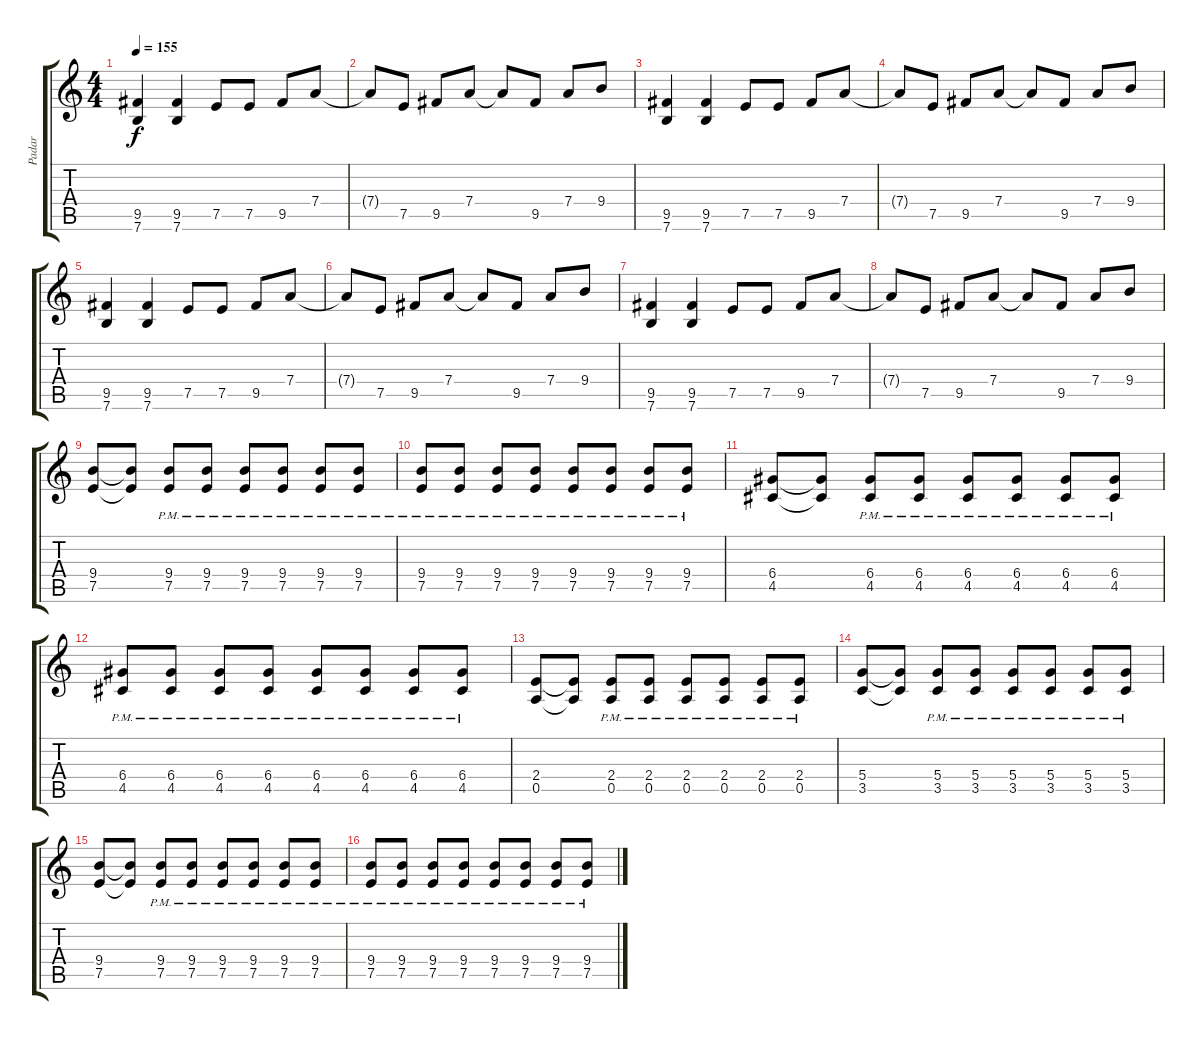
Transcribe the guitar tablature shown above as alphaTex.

\track ("Padar" "Padar") {instrument distortionguitar}
\staff {score tabs}
\tuning (E4 B3 G3 D3 A2 E2) {hide}
\ts (4 4)
\tempo 155
\clef g2
\ks c
(9.5 7.6).4{dy f instrument distortionguitar} (9.5 7.6).4 7.5.8 7.5.8 9.5.8 7.4.8 |
7.4{t}.8 7.5.8 9.5.8 7.4.8 7.4{t}.8 9.5.8 7.4.8 9.4.8 |
(9.5 7.6).4 (9.5 7.6).4 7.5.8 7.5.8 9.5.8 7.4.8 |
7.4{t}.8 7.5.8 9.5.8 7.4.8 7.4{t}.8 9.5.8 7.4.8 9.4.8 |
(9.5 7.6).4 (9.5 7.6).4 7.5.8 7.5.8 9.5.8 7.4.8 |
7.4{t}.8 7.5.8 9.5.8 7.4.8 7.4{t}.8 9.5.8 7.4.8 9.4.8 |
(9.5 7.6).4 (9.5 7.6).4 7.5.8 7.5.8 9.5.8 7.4.8 |
7.4{t}.8 7.5.8 9.5.8 7.4.8 7.4{t}.8 9.5.8 7.4.8 9.4.8 |
(9.4 7.5).8 (9.4{t} 7.5{t}).8 (9.4{pm} 7.5{pm}).8 (9.4{pm} 7.5{pm}).8 (9.4{pm} 7.5{pm}).8 (9.4{pm} 7.5{pm}).8 (9.4{pm} 7.5{pm}).8 (9.4{pm} 7.5{pm}).8 |
(9.4{pm} 7.5{pm}).8 (9.4{pm} 7.5{pm}).8 (9.4{pm} 7.5{pm}).8 (9.4{pm} 7.5{pm}).8 (9.4{pm} 7.5{pm}).8 (9.4{pm} 7.5{pm}).8 (9.4{pm} 7.5{pm}).8 (9.4{pm} 7.5{pm}).8 |
(6.4 4.5).8 (6.4{t} 4.5{t}).8 (6.4{pm} 4.5{pm}).8 (6.4{pm} 4.5{pm}).8 (6.4{pm} 4.5{pm}).8 (6.4{pm} 4.5{pm}).8 (6.4{pm} 4.5{pm}).8 (6.4{pm} 4.5{pm}).8 |
(6.4{pm} 4.5{pm}).8 (6.4{pm} 4.5{pm}).8 (6.4{pm} 4.5{pm}).8 (6.4{pm} 4.5{pm}).8 (6.4{pm} 4.5{pm}).8 (6.4{pm} 4.5{pm}).8 (6.4{pm} 4.5{pm}).8 (6.4{pm} 4.5{pm}).8 |
(2.4 0.5).8 (2.4{t} 0.5{t}).8 (2.4{pm} 0.5{pm}).8 (2.4{pm} 0.5{pm}).8 (2.4{pm} 0.5{pm}).8 (2.4{pm} 0.5{pm}).8 (2.4{pm} 0.5{pm}).8 (2.4{pm} 0.5{pm}).8 |
(5.4 3.5).8 (5.4{t} 3.5{t}).8 (5.4{pm} 3.5{pm}).8 (5.4{pm} 3.5{pm}).8 (5.4{pm} 3.5{pm}).8 (5.4{pm} 3.5{pm}).8 (5.4{pm} 3.5{pm}).8 (5.4{pm} 3.5{pm}).8 |
(9.4 7.5).8 (9.4{t} 7.5{t}).8 (9.4{pm} 7.5{pm}).8 (9.4{pm} 7.5{pm}).8 (9.4{pm} 7.5{pm}).8 (9.4{pm} 7.5{pm}).8 (9.4{pm} 7.5{pm}).8 (9.4{pm} 7.5{pm}).8 |
(9.4{pm} 7.5{pm}).8 (9.4{pm} 7.5{pm}).8 (9.4{pm} 7.5{pm}).8 (9.4{pm} 7.5{pm}).8 (9.4{pm} 7.5{pm}).8 (9.4{pm} 7.5{pm}).8 (9.4{pm} 7.5{pm}).8 (9.4{pm} 7.5{pm}).8
